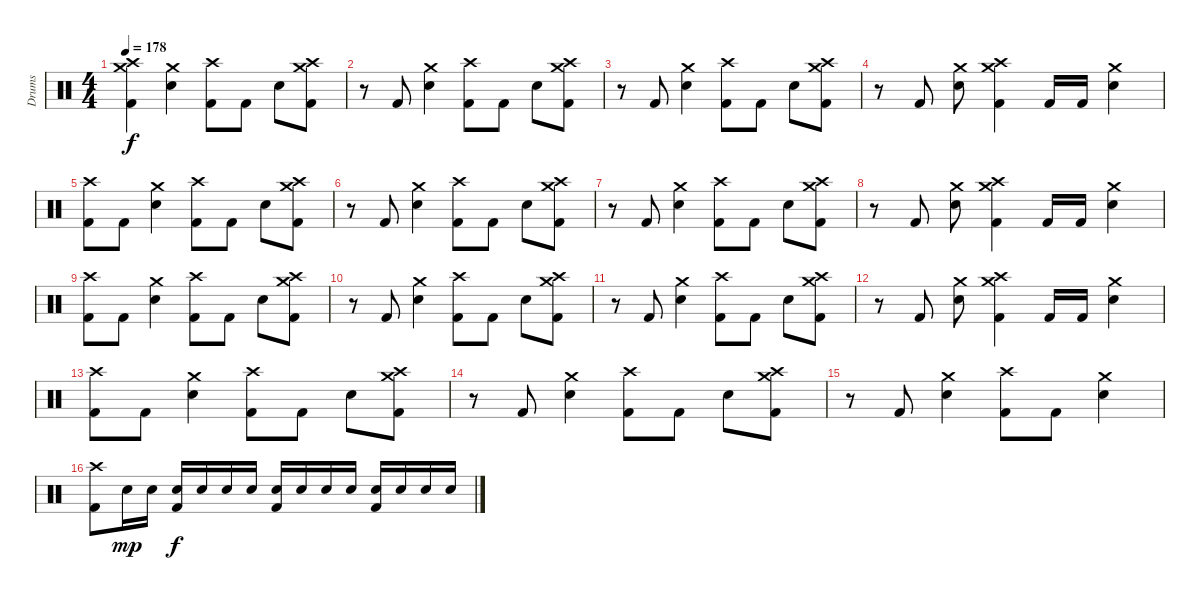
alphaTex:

\track ("Drums" "Drums") {instrument percussion}
\staff {score}
\articulation defaults
\ts (4 4)
\tempo 178
\clef neutral
\ks c
("Crash high (hit)" "Crash medium (hit)" "Kick (hit) 2").4{dy f} ("Crash medium (hit)" "Snare (hit) 2").4 ("Crash high (hit)" "Kick (hit) 2").8 "Kick (hit) 2".8 "Snare (hit) 2".8 ("Crash high (hit)" "Crash medium (hit)" "Kick (hit) 2").8 |
r.8 "Kick (hit) 2".8 ("Crash medium (hit)" "Snare (hit) 2").4 ("Crash high (hit)" "Kick (hit) 2").8 "Kick (hit) 2".8 "Snare (hit) 2".8 ("Crash high (hit)" "Crash medium (hit)" "Kick (hit) 2").8 |
r.8 "Kick (hit) 2".8 ("Crash medium (hit)" "Snare (hit) 2").4 ("Crash high (hit)" "Kick (hit) 2").8 "Kick (hit) 2".8 "Snare (hit) 2".8 ("Crash high (hit)" "Crash medium (hit)" "Kick (hit) 2").8 |
r.8 "Kick (hit) 2".8 ("Crash medium (hit)" "Snare (hit) 2").8 ("Crash high (hit)" "Crash medium (hit)" "Kick (hit) 2").4 "Kick (hit) 2".16 "Kick (hit) 2".16 ("Crash medium (hit)" "Snare (hit) 2").4 |
("Crash high (hit)" "Kick (hit) 2").8 "Kick (hit) 2".8 ("Crash medium (hit)" "Snare (hit) 2").4 ("Crash high (hit)" "Kick (hit) 2").8 "Kick (hit) 2".8 "Snare (hit) 2".8 ("Crash high (hit)" "Crash medium (hit)" "Kick (hit) 2").8 |
r.8 "Kick (hit) 2".8 ("Crash medium (hit)" "Snare (hit) 2").4 ("Crash high (hit)" "Kick (hit) 2").8 "Kick (hit) 2".8 "Snare (hit) 2".8 ("Crash high (hit)" "Crash medium (hit)" "Kick (hit) 2").8 |
r.8 "Kick (hit) 2".8 ("Crash medium (hit)" "Snare (hit) 2").4 ("Crash high (hit)" "Kick (hit) 2").8 "Kick (hit) 2".8 "Snare (hit) 2".8 ("Crash high (hit)" "Crash medium (hit)" "Kick (hit) 2").8 |
r.8 "Kick (hit) 2".8 ("Crash medium (hit)" "Snare (hit) 2").8 ("Crash high (hit)" "Crash medium (hit)" "Kick (hit) 2").4 "Kick (hit) 2".16 "Kick (hit) 2".16 ("Crash medium (hit)" "Snare (hit) 2").4 |
("Crash high (hit)" "Kick (hit) 2").8 "Kick (hit) 2".8 ("Crash medium (hit)" "Snare (hit) 2").4 ("Crash high (hit)" "Kick (hit) 2").8 "Kick (hit) 2".8 "Snare (hit) 2".8 ("Crash high (hit)" "Crash medium (hit)" "Kick (hit) 2").8 |
r.8 "Kick (hit) 2".8 ("Crash medium (hit)" "Snare (hit) 2").4 ("Crash high (hit)" "Kick (hit) 2").8 "Kick (hit) 2".8 "Snare (hit) 2".8 ("Crash high (hit)" "Crash medium (hit)" "Kick (hit) 2").8 |
r.8 "Kick (hit) 2".8 ("Crash medium (hit)" "Snare (hit) 2").4 ("Crash high (hit)" "Kick (hit) 2").8 "Kick (hit) 2".8 "Snare (hit) 2".8 ("Crash high (hit)" "Crash medium (hit)" "Kick (hit) 2").8 |
r.8 "Kick (hit) 2".8 ("Crash medium (hit)" "Snare (hit) 2").8 ("Crash high (hit)" "Crash medium (hit)" "Kick (hit) 2").4 "Kick (hit) 2".16 "Kick (hit) 2".16 ("Crash medium (hit)" "Snare (hit) 2").4 |
("Crash high (hit)" "Kick (hit) 2").8 "Kick (hit) 2".8 ("Crash medium (hit)" "Snare (hit) 2").4 ("Crash high (hit)" "Kick (hit) 2").8 "Kick (hit) 2".8 "Snare (hit) 2".8 ("Crash high (hit)" "Crash medium (hit)" "Kick (hit) 2").8 |
r.8 "Kick (hit) 2".8 ("Crash medium (hit)" "Snare (hit) 2").4 ("Crash high (hit)" "Kick (hit) 2").8 "Kick (hit) 2".8 "Snare (hit) 2".8 ("Crash high (hit)" "Crash medium (hit)" "Kick (hit) 2").8 |
r.8 "Kick (hit) 2".8 ("Crash medium (hit)" "Snare (hit) 2").4 ("Crash high (hit)" "Kick (hit) 2").8 "Kick (hit) 2".8 ("Crash medium (hit)" "Snare (hit) 2").4 |
("Crash high (hit)" "Kick (hit) 2").8 "Snare (hit) 2".16{dy mp} "Snare (hit) 2".16 ("Snare (hit) 2" "Kick (hit) 2").16{dy f} "Snare (hit) 2".16 "Snare (hit) 2".16 "Snare (hit) 2".16 ("Snare (hit) 2" "Kick (hit) 2").16 "Snare (hit) 2".16 "Snare (hit) 2".16 "Snare (hit) 2".16 ("Snare (hit) 2" "Kick (hit) 2").16 "Snare (hit) 2".16 "Snare (hit) 2".16 "Snare (hit) 2".16
